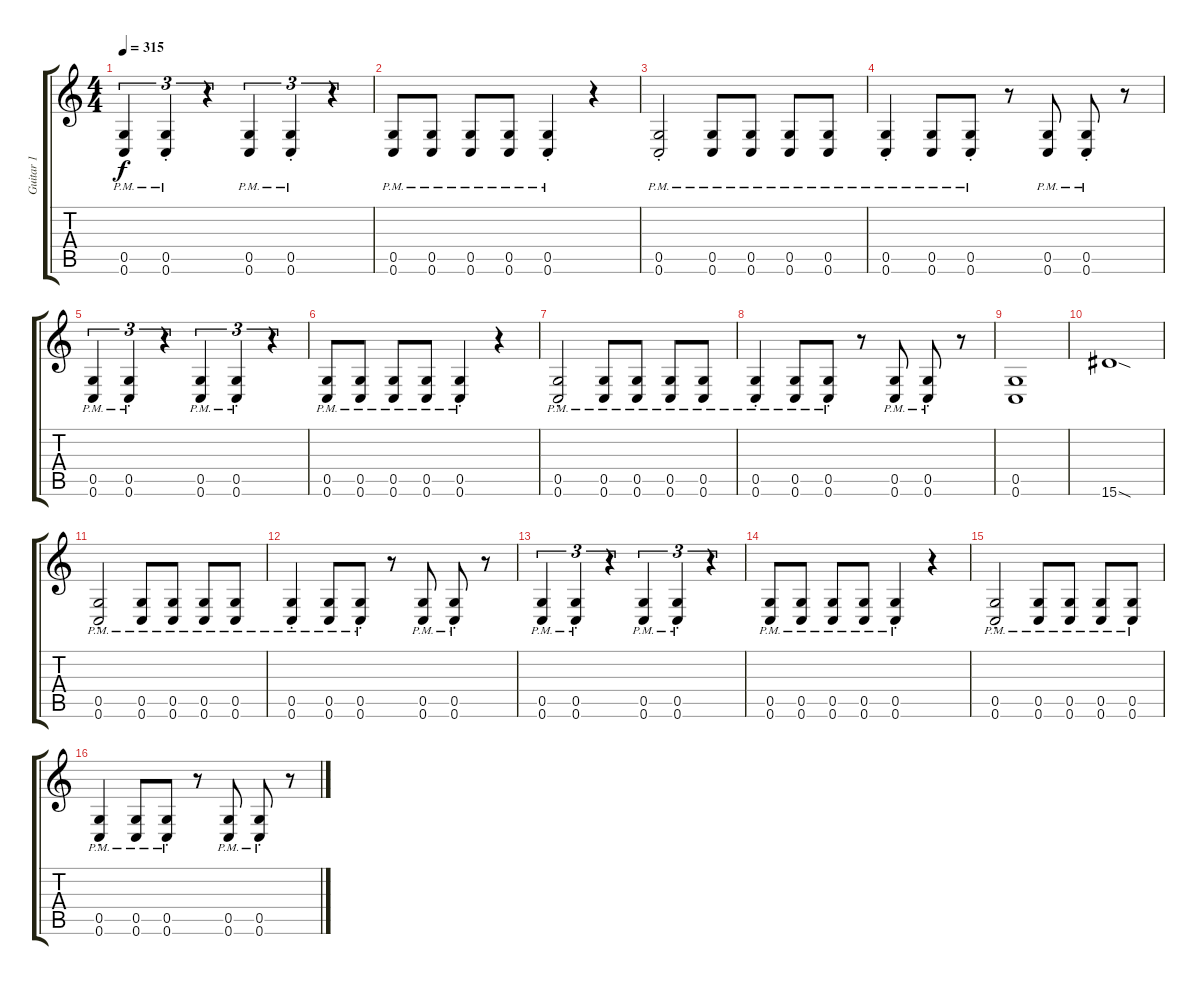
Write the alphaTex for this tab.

\track ("Guitar 1" "Guitar 1") {instrument distortionguitar}
\staff {score tabs}
\tuning (D4 A3 F3 C3 G2 C2) {hide}
\ts (4 4)
\tempo 315
\clef g2
\ks c
(0.5{pm} 0.6{pm}).4{tu (3 2) dy f} (0.5{pm st} 0.6{pm st}).4{tu (3 2)} r.4{tu (3 2)} (0.5{pm} 0.6{pm}).4{tu (3 2)} (0.5{pm st} 0.6{pm st}).4{tu (3 2)} r.4{tu (3 2)} |
(0.5{pm} 0.6{pm}).8 (0.5{pm} 0.6{pm}).8 (0.5{pm} 0.6{pm}).8 (0.5{pm} 0.6{pm}).8 (0.5{pm st} 0.6{pm st}).4 r.4 |
(0.5{pm st} 0.6{pm st}).2 (0.5{pm} 0.6{pm}).8 (0.5{pm} 0.6{pm}).8 (0.5{pm} 0.6{pm}).8 (0.5{pm} 0.6{pm}).8 |
(0.5{pm st} 0.6{pm st}).4 (0.5{pm} 0.6{pm}).8 (0.5{pm st} 0.6{pm st}).8 r.8 (0.5{pm} 0.6{pm}).8 (0.5{pm st} 0.6{pm st}).8 r.8 |
(0.5{pm} 0.6{pm}).4{tu (3 2)} (0.5{pm st} 0.6{pm st}).4{tu (3 2)} r.4{tu (3 2)} (0.5{pm} 0.6{pm}).4{tu (3 2)} (0.5{pm st} 0.6{pm st}).4{tu (3 2)} r.4{tu (3 2)} |
(0.5{pm} 0.6{pm}).8 (0.5{pm} 0.6{pm}).8 (0.5{pm} 0.6{pm}).8 (0.5{pm} 0.6{pm}).8 (0.5{pm st} 0.6{pm st}).4 r.4 |
(0.5{pm st} 0.6{pm st}).2 (0.5{pm} 0.6{pm}).8 (0.5{pm} 0.6{pm}).8 (0.5{pm} 0.6{pm}).8 (0.5{pm} 0.6{pm}).8 |
(0.5{pm st} 0.6{pm st}).4 (0.5{pm} 0.6{pm}).8 (0.5{pm st} 0.6{pm st}).8 r.8 (0.5{pm} 0.6{pm}).8 (0.5{pm st} 0.6{pm st}).8 r.8 |
(0.5 0.6).1 |
15.6{sod}.1 |
(0.5{pm st} 0.6{pm st}).2 (0.5{pm} 0.6{pm}).8 (0.5{pm} 0.6{pm}).8 (0.5{pm} 0.6{pm}).8 (0.5{pm} 0.6{pm}).8 |
(0.5{pm st} 0.6{pm st}).4 (0.5{pm} 0.6{pm}).8 (0.5{pm st} 0.6{pm st}).8 r.8 (0.5{pm} 0.6{pm}).8 (0.5{pm st} 0.6{pm st}).8 r.8 |
(0.5{pm} 0.6{pm}).4{tu (3 2)} (0.5{pm st} 0.6{pm st}).4{tu (3 2)} r.4{tu (3 2)} (0.5{pm} 0.6{pm}).4{tu (3 2)} (0.5{pm st} 0.6{pm st}).4{tu (3 2)} r.4{tu (3 2)} |
(0.5{pm} 0.6{pm}).8 (0.5{pm} 0.6{pm}).8 (0.5{pm} 0.6{pm}).8 (0.5{pm} 0.6{pm}).8 (0.5{pm st} 0.6{pm st}).4 r.4 |
(0.5{pm st} 0.6{pm st}).2 (0.5{pm} 0.6{pm}).8 (0.5{pm} 0.6{pm}).8 (0.5{pm} 0.6{pm}).8 (0.5{pm} 0.6{pm}).8 |
(0.5{pm st} 0.6{pm st}).4 (0.5{pm} 0.6{pm}).8 (0.5{pm st} 0.6{pm st}).8 r.8 (0.5{pm} 0.6{pm}).8 (0.5{pm st} 0.6{pm st}).8 r.8
